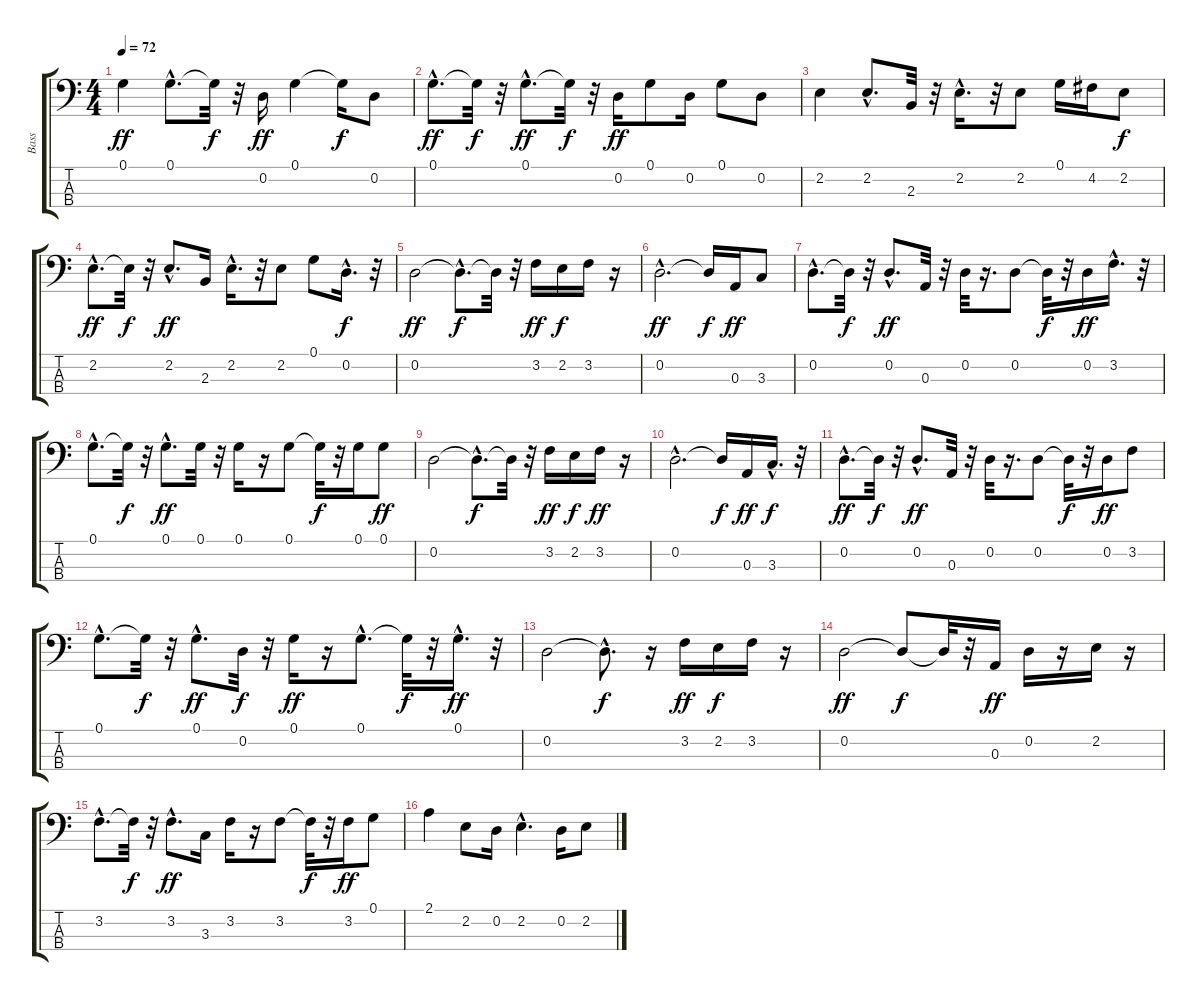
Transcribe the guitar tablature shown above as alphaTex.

\track ("Bass" "Bass") {instrument electricbassfinger}
\staff {score tabs}
\tuning (G2 D2 A1 E1) {hide}
\ts (4 4)
\tempo 72
\clef f4
\ks c
0.1.4{dy ff} 0.1{hac}.8{d} 0.1{t}.32{dy f} r.32 0.2.16{dy ff} 0.1.4 0.1{t}.16{dy f} 0.2.8 |
0.1{hac}.8{d dy ff} 0.1{t}.32{dy f} r.32 0.1{hac}.8{d dy ff} 0.1{t}.32{dy f} r.32 0.2.16{dy ff} 0.1.8 0.2.16 0.1.8 0.2.8 |
2.2.4 2.2{hac}.8{d} 2.3.32 r.32 2.2{hac}.16{d} r.32 2.2.8 0.1.16 4.2.16 2.2.8{dy f} |
2.2{hac}.8{d dy ff} 2.2{t}.32{dy f} r.32 2.2{hac}.8{d dy ff} 2.3.16 2.2{hac}.16{d} r.32 2.2.8 0.1.8 0.2{hac}.16{d dy f} r.32 |
0.2.2{dy ff} 0.2{hac t}.8{d dy f} 0.2{t}.32 r.32 3.2.16{dy ff} 2.2.16{dy f} 3.2.16 r.16 |
0.2{hac}.2{d dy ff} 0.2{t}.16{dy f} 0.3.16{dy ff} 3.3.8 |
0.2{hac}.8{d} 0.2{t}.32{dy f} r.32 0.2{hac}.8{d dy ff} 0.3.32 r.32 0.2.32 r.16{d} 0.2.8 0.2{t}.32{dy f} r.32 0.2.16{dy ff} 3.2{hac}.16{d} r.32 |
0.1{hac}.8{d} 0.1{t}.32{dy f} r.32 0.1{hac}.8{d dy ff} 0.1.32 r.32 0.1.16 r.16 0.1.8 0.1{t}.32{dy f} r.32 0.1.16 0.1.8{dy ff} |
0.2.2 0.2{hac t}.8{d dy f} 0.2{t}.32 r.32 3.2.16{dy ff} 2.2.16{dy f} 3.2.16{dy ff} r.16 |
0.2{hac}.2{d} 0.2{t}.16{dy f} 0.3.16{dy ff} 3.3{hac}.16{d dy f} r.32 |
0.2{hac}.8{d dy ff} 0.2{t}.32{dy f} r.32 0.2{hac}.8{d dy ff} 0.3.32 r.32 0.2.32 r.16{d} 0.2.8 0.2{t}.32{dy f} r.32 0.2.16{dy ff} 3.2.8 |
0.1{hac}.8{d} 0.1{t}.32{dy f} r.32 0.1{hac}.8{d dy ff} 0.2.32{dy f} r.32 0.1.16{dy ff} r.16 0.1{hac}.8{d} 0.1{t}.32{dy f} r.32 0.1{hac}.16{d dy ff} r.32 |
0.2.2 0.2{hac t}.8{d dy f} r.16 3.2.16{dy ff} 2.2.16{dy f} 3.2.16 r.16 |
0.2.2{dy ff} 0.2{t}.8{dy f} 0.2{t}.32 r.32 0.3.16{dy ff} 0.2.16 r.16 2.2.16 r.16 |
3.2{hac}.8{d} 3.2{t}.32{dy f} r.32 3.2{hac}.8{d dy ff} 3.3.16 3.2.16 r.16 3.2.8 3.2{t}.32{dy f} r.32 3.2.16{dy ff} 0.1.8 |
2.1.4 2.2.8 0.2.16 2.2{hac}.4{d} 0.2.16 2.2.8
